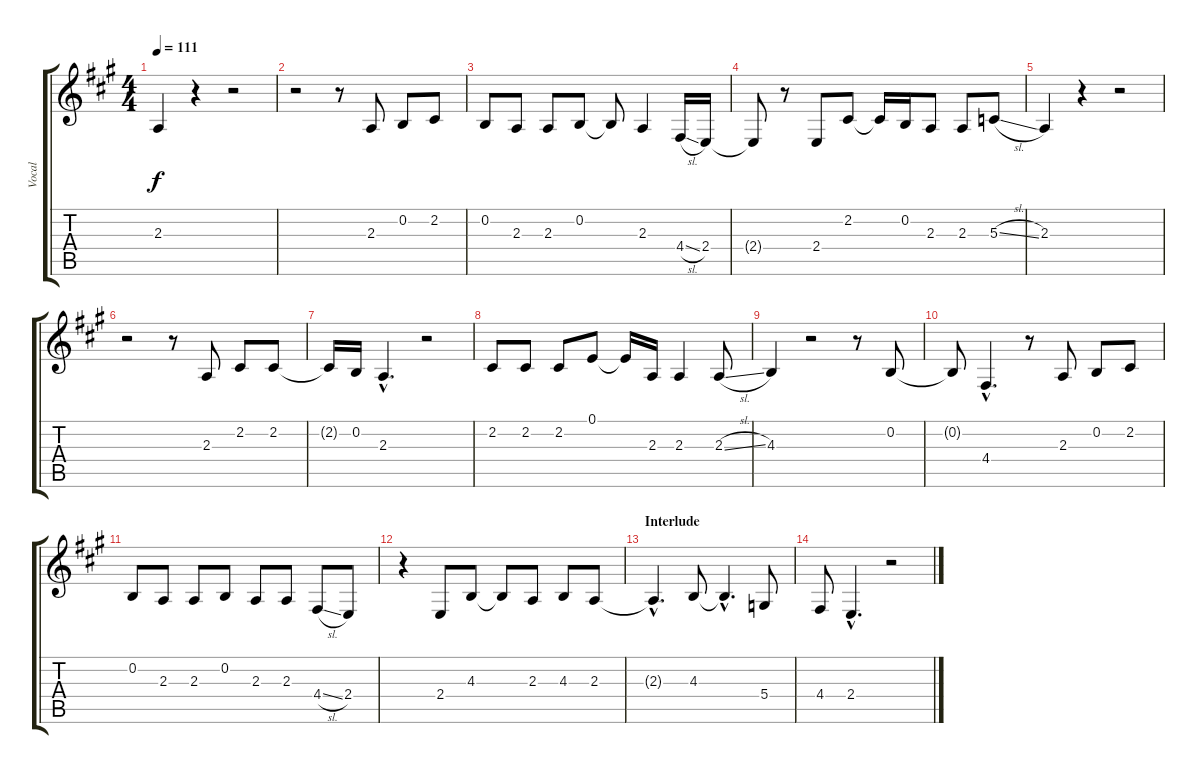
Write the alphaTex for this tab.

\track ("Vocal" "Vocal") {instrument lead2sawtooth}
\staff {score tabs}
\tuning (E4 B3 G3 D3 A2 E2) {hide}
\ts (4 4)
\tempo 111
\clef g2
\ks a
2.3{t}.4{dy f} r.4 r.2 |
r.2 r.8 2.3.8 0.2.8 2.2.8 |
0.2.8 2.3.8 2.3.8 0.2.8 0.2{t}.8 2.3.4 4.4{sl}.16 2.4.16 |
2.4{t}.8 r.8 2.4.8 2.2.8 2.2{t}.16 0.2.16 2.3.8 2.3.8 5.3{sl}.8 |
2.3.4 r.4 r.2 |
r.2 r.8 2.3.8 2.2.8 2.2.8 |
2.2{t}.16 0.2.16 2.3{hac}.4{d} r.2 |
2.2.8 2.2.8 2.2.8 0.1.8 0.1{t}.16 2.3.16 2.3.4 2.3{sl}.8 |
4.3.4 r.2 r.8 0.2.8 |
0.2{t}.8 4.4{hac}.4{d} r.8 2.3.8 0.2.8 2.2.8 |
0.2.8 2.3.8 2.3.8 0.2.8 2.3.8 2.3.8 4.4{sl}.8 2.4.8 |
r.4 2.4.8 4.3.8 4.3{t}.8 2.3.8 4.3.8 2.3.8 |
\section ("" "Interlude")
2.3{hac t}.4{d} 4.3.8 4.3{hac t}.4{d} 5.4.8 |
4.4.8 2.4{hac}.4{d} r.2
